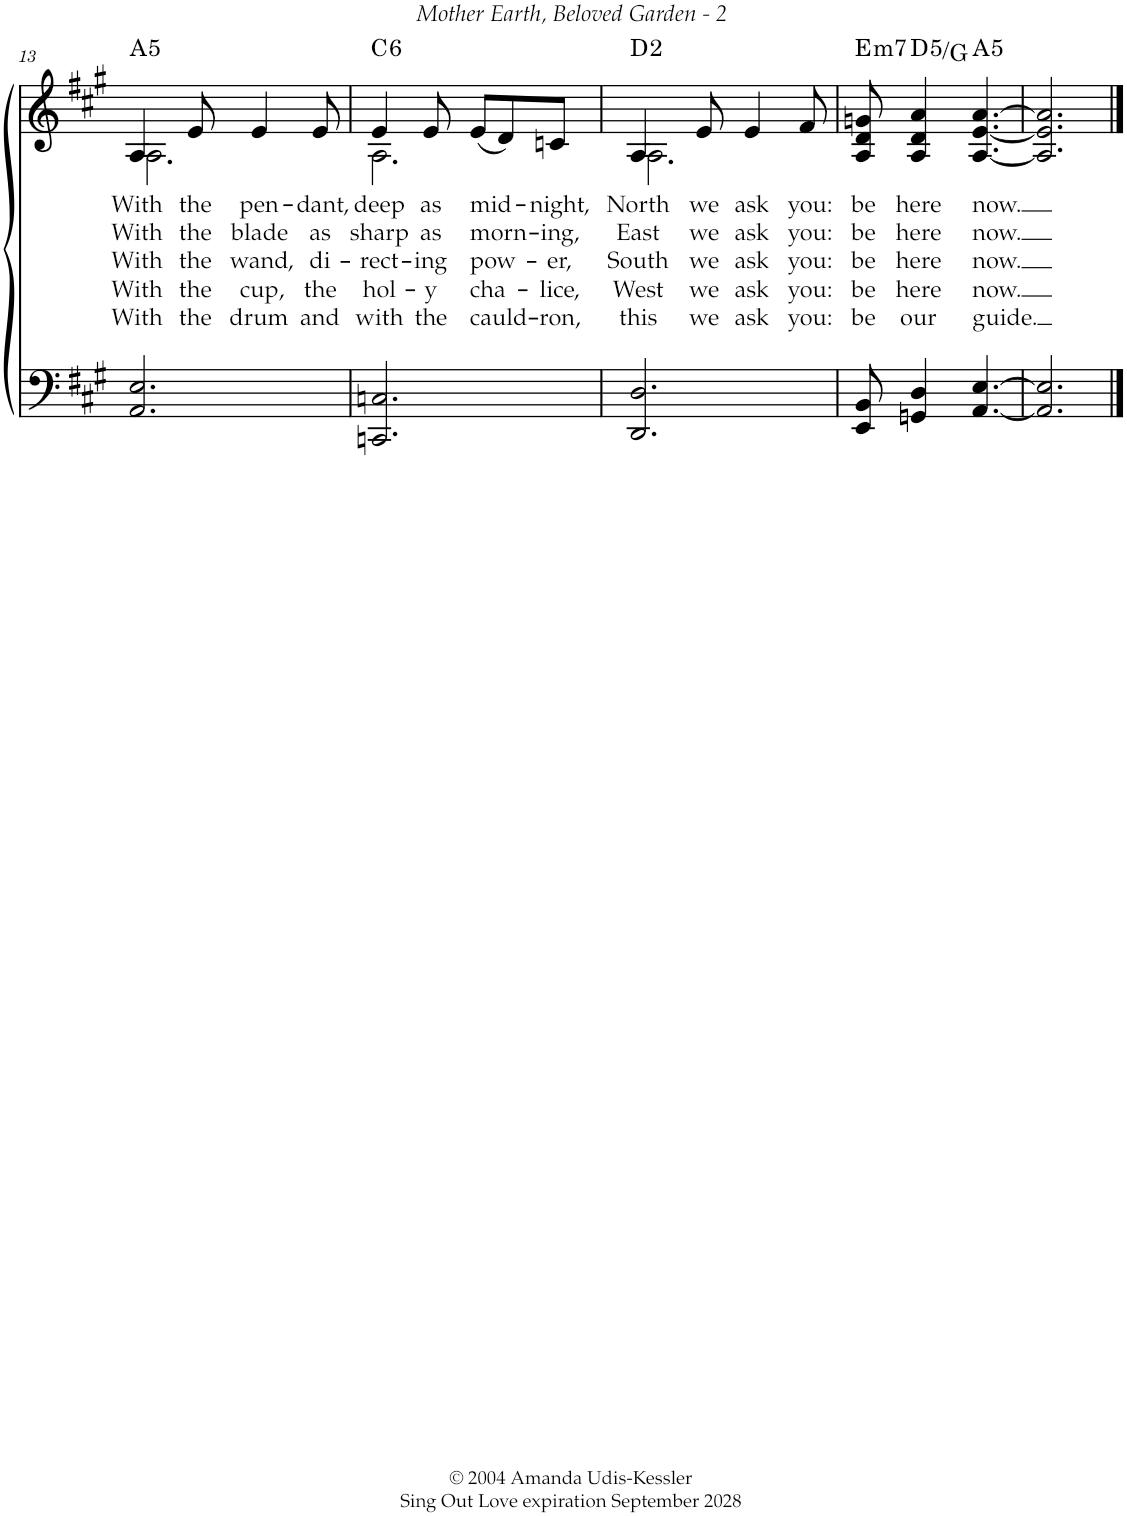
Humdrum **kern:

**kern	**kern	**text	**text	**text	**text	**text	**harte
*part1	*part1	*part1	*part1	*part1	*part1	*part1	*part1
*staff2	*staff1	*staff1	*staff1	*staff1	*staff1	*staff1	*
*I"Piano	*	*	*	*	*	*	*
*I'Pno.	*	*	*	*	*	*	*
!!LO:PB:g=z
*clefF4	*clefG2	*	*	*	*	*	*
*k[f#c#g#]	*k[f#c#g#]	*	*	*	*	*	*
*M6/8	*M6/8	*	*	*	*	*	*
=13	=13	=13	=13	=13	=13	=13	=13
!	!	!LO:LY:b	!LO:LY:b	!LO:LY:b	!LO:LY:b	!LO:LY:b	!LO:H:kt=5
*	*^	*	*	*	*	*	*
2.AA/ 2.E/	4A/	2.A\	With	With	With	With	With	A:(1,5)
!	!	!	!LO:LY:b	!LO:LY:b	!LO:LY:b	!LO:LY:b	!LO:LY:b	!
.	8e/	.	the	the	the	the	the	.
!	!	!	!LO:LY:b	!LO:LY:b	!LO:LY:b	!LO:LY:b	!LO:LY:b	!
.	4e/	.	pen-	blade	wand,	cup,	drum	.
!	!	!	!LO:LY:b	!LO:LY:b	!LO:LY:b	!LO:LY:b	!LO:LY:b	!
.	8e/	.	-dant,	as	di-	the	and	.
=14	=14	=14	=14	=14	=14	=14	=14	=14
!	!	!	!LO:LY:b	!LO:LY:b	!LO:LY:b	!LO:LY:b	!LO:LY:b	!LO:H:kt=6
2.CCn/ 2.Cn/	4e/	2.A\	deep	sharp	-rect-	hol-	with	C:maj6
!	!	!	!LO:LY:b	!LO:LY:b	!LO:LY:b	!LO:LY:b	!LO:LY:b	!
.	8e/	.	as	as	-ing	-y	the	.
!	!	!	!LO:LY:b	!LO:LY:b	!LO:LY:b	!LO:LY:b	!LO:LY:b	!
.	(<8e/L	.	mid-	morn-	pow-	cha-	cauld-	.
.	8d/)	.	.	.	.	.	.	.
!	!	!	!LO:LY:b	!LO:LY:b	!LO:LY:b	!LO:LY:b	!LO:LY:b	!
.	8cn/J	.	-night,	-ing,	-er,	-lice,	-ron,	.
=15	=15	=15	=15	=15	=15	=15	=15	=15
!	!	!	!LO:LY:b	!LO:LY:b	!LO:LY:b	!LO:LY:b	!LO:LY:b	!
2.DD/ 2.D/	4A/	2.A\	North	East	South	West	this	D:maj(2)
!	!	!	!LO:LY:b	!LO:LY:b	!LO:LY:b	!LO:LY:b	!LO:LY:b	!
.	8e/	.	we	we	we	we	we	.
!	!	!	!LO:LY:b	!LO:LY:b	!LO:LY:b	!LO:LY:b	!LO:LY:b	!
.	4e/	.	ask	ask	ask	ask	ask	.
!	!	!	!LO:LY:b	!LO:LY:b	!LO:LY:b	!LO:LY:b	!LO:LY:b	!
.	8f#/	.	you:	you:	you:	you:	you:	.
*	*v	*v	*	*	*	*	*	*
=16	=16	=16	=16	=16	=16	=16	=16
!	!	!LO:LY:b	!LO:LY:b	!LO:LY:b	!LO:LY:b	!LO:LY:b	!LO:H:kt=m7
8EE/ 8BB/	8A/ 8d/ 8gn/	be	be	be	be	be	E:min7
!	!	!LO:LY:b	!LO:LY:b	!LO:LY:b	!LO:LY:b	!LO:LY:b	!LO:H:kt=5
4GGn/ 4D/	4A/ 4d/ 4a/	here	here	here	here	our	D:(1,5)/4
!	!	!LO:LY:b	!LO:LY:b	!LO:LY:b	!LO:LY:b	!LO:LY:b	!LO:H:kt=5
[4.AA/ [4.E/	[4.A/ [4.e/ [4.a/	now.	now.	now.	now.	guide.	A:(1,5)
=17	=17	=17	=17	=17	=17	=17	=17
2.AA/] 2.E/]	2.A/] 2.e/] 2.a/]	.	.	.	.	.	.
==	==	==	==	==	==	==	==
*-	*-	*-	*-	*-	*-	*-	*-
